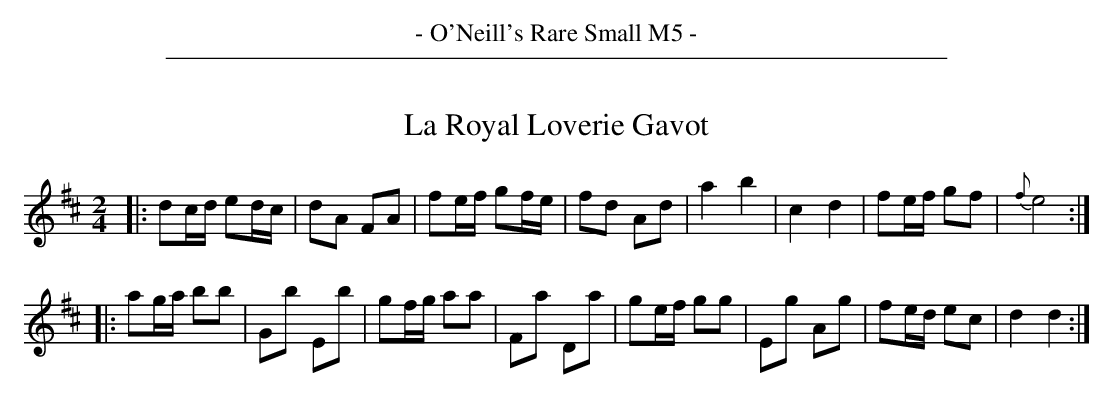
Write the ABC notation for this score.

X:1
T: La Royal Loverie Gavot
M: 2/4
L: 1/16
K: D
|:\
d2cd e2dc | d2A2 F2A2 | f2ef g2fe | f2d2 A2d2 |\
a4 b4 | c4 d4 | f2ef g2f2 | {f}e8 ::
a2ga b2b2 | G2b2 E2b2 | g2fg a2a2 | F2a2 D2a2 |\
g2ef g2g2 | E2g2 A2g2 | f2ed e2c2 | d4 d4 :|
